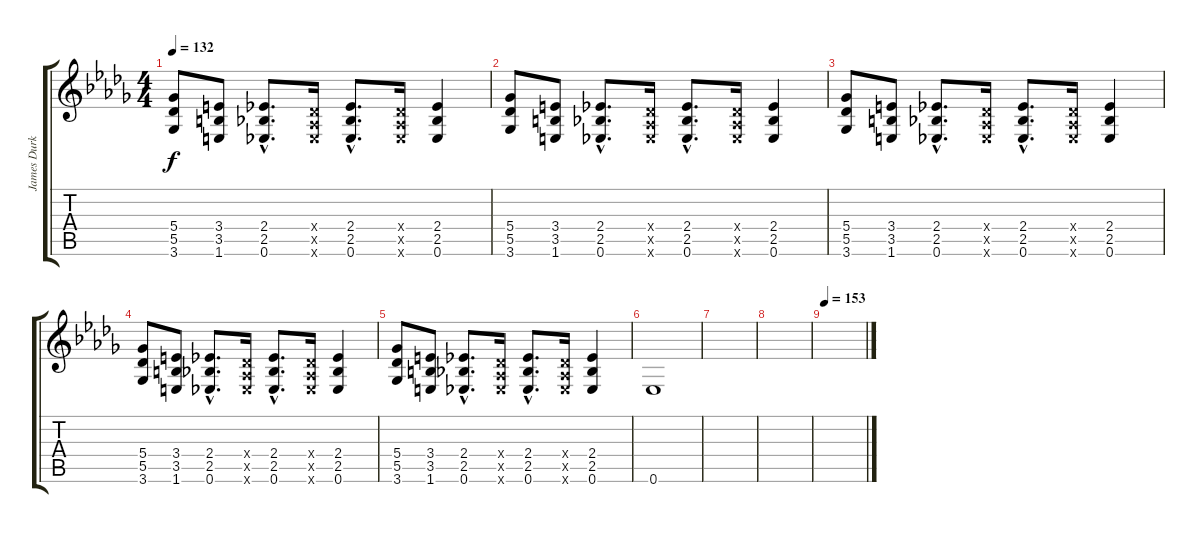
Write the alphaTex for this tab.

\track ("James Durkin (Guitar)" "James Durk") {instrument overdrivenguitar}
\staff {score tabs}
\tuning (Eb4 Bb3 Gb3 Db3 Ab2 Eb2) {hide}
\ts (4 4)
\tempo 132
\clef g2
\ks db
(5.4 5.5 3.6).8{dy f} (3.4 3.5 1.6).8 (2.4{hac} 2.5{hac} 0.6{hac}).8{d} (0.4{x} 0.5{x} 0.6{x}).16 (2.4{hac} 2.5{hac} 0.6{hac}).8{d} (0.4{x} 0.5{x} 0.6{x}).16 (2.4 2.5 0.6).4 |
(5.4 5.5 3.6).8 (3.4 3.5 1.6).8 (2.4{hac} 2.5{hac} 0.6{hac}).8{d} (0.4{x} 0.5{x} 0.6{x}).16 (2.4{hac} 2.5{hac} 0.6{hac}).8{d} (0.4{x} 0.5{x} 0.6{x}).16 (2.4 2.5 0.6).4 |
(5.4 5.5 3.6).8 (3.4 3.5 1.6).8 (2.4{hac} 2.5{hac} 0.6{hac}).8{d} (0.4{x} 0.5{x} 0.6{x}).16 (2.4{hac} 2.5{hac} 0.6{hac}).8{d} (0.4{x} 0.5{x} 0.6{x}).16 (2.4 2.5 0.6).4 |
(5.4 5.5 3.6).8 (3.4 3.5 1.6).8 (2.4{hac} 2.5{hac} 0.6{hac}).8{d} (0.4{x} 0.5{x} 0.6{x}).16 (2.4{hac} 2.5{hac} 0.6{hac}).8{d} (0.4{x} 0.5{x} 0.6{x}).16 (2.4 2.5 0.6).4 |
(5.4 5.5 3.6).8 (3.4 3.5 1.6).8 (2.4{hac} 2.5{hac} 0.6{hac}).8{d} (0.4{x} 0.5{x} 0.6{x}).16 (2.4{hac} 2.5{hac} 0.6{hac}).8{d} (0.4{x} 0.5{x} 0.6{x}).16 (2.4 2.5 0.6).4 |
0.6.1 |
|
|
\tempo 153
